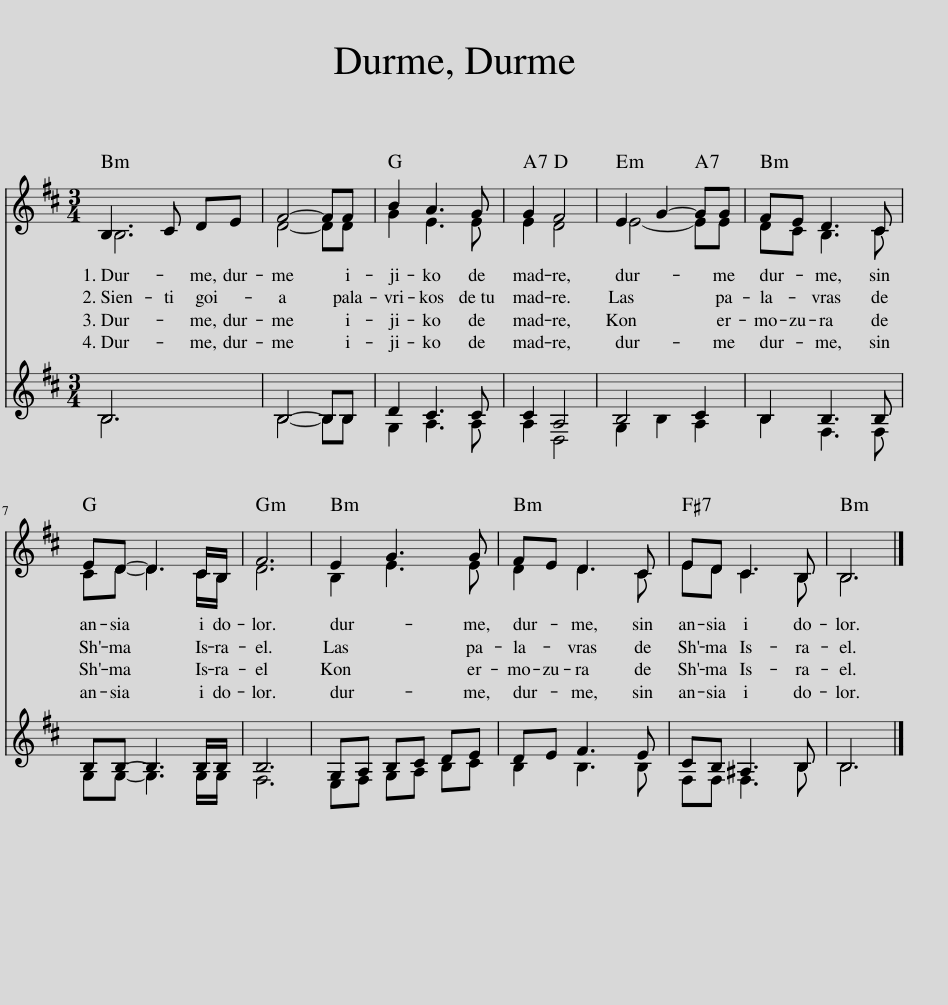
X:1
%%score ( 1 2 ) ( 3 4 )
L:1/8
M:3/4
I:linebreak $
K:Bmin
V:1 treble
V:2 treble
V:3 treble
V:4 treble
V:1
 B,3 C DE | F4- FF | B2 A3 G | G2 F4 | E2 G2- GG | %5
 FE D3 C |$ ED- D3 C/B,/ | F6 | E2 G3 G | FE D3 C | %10
 ED C3 B, | B,6 |] %12
V:2
 B,6 | D4- DD | G2 E3 E | E2 D4 | E4- EE | %5
 DC B,3 C |$ CD- D3 C/B,/ | D6 | B,2 E3 E | D2 D3 C | %10
 ED C3 B, | B,6 |] %12
V:3
 B,6 | B,4- B,B, | D2 C3 C | C2 A,4 | B,4 C2 | %5
 B,2 B,3 B, |$ B,B,- B,3 B,/B,/ | B,6 | G,A, B,C DE | DE F3 E | %10
 CB, ^A,3 B, | B,6 |] %12
V:4
 B,6 | B,4- B,B, | G,2 A,3 A, | A,2 D,4 | G,2 B,2 A,2 | %5
 B,2 F,3 F, |$ G,G,- G,3 G,/G,/ | F,6 | E,F, G,A, B,C | B,2 B,3 B, | %10
 F,F, F,3 B, | B,6 |] %12
